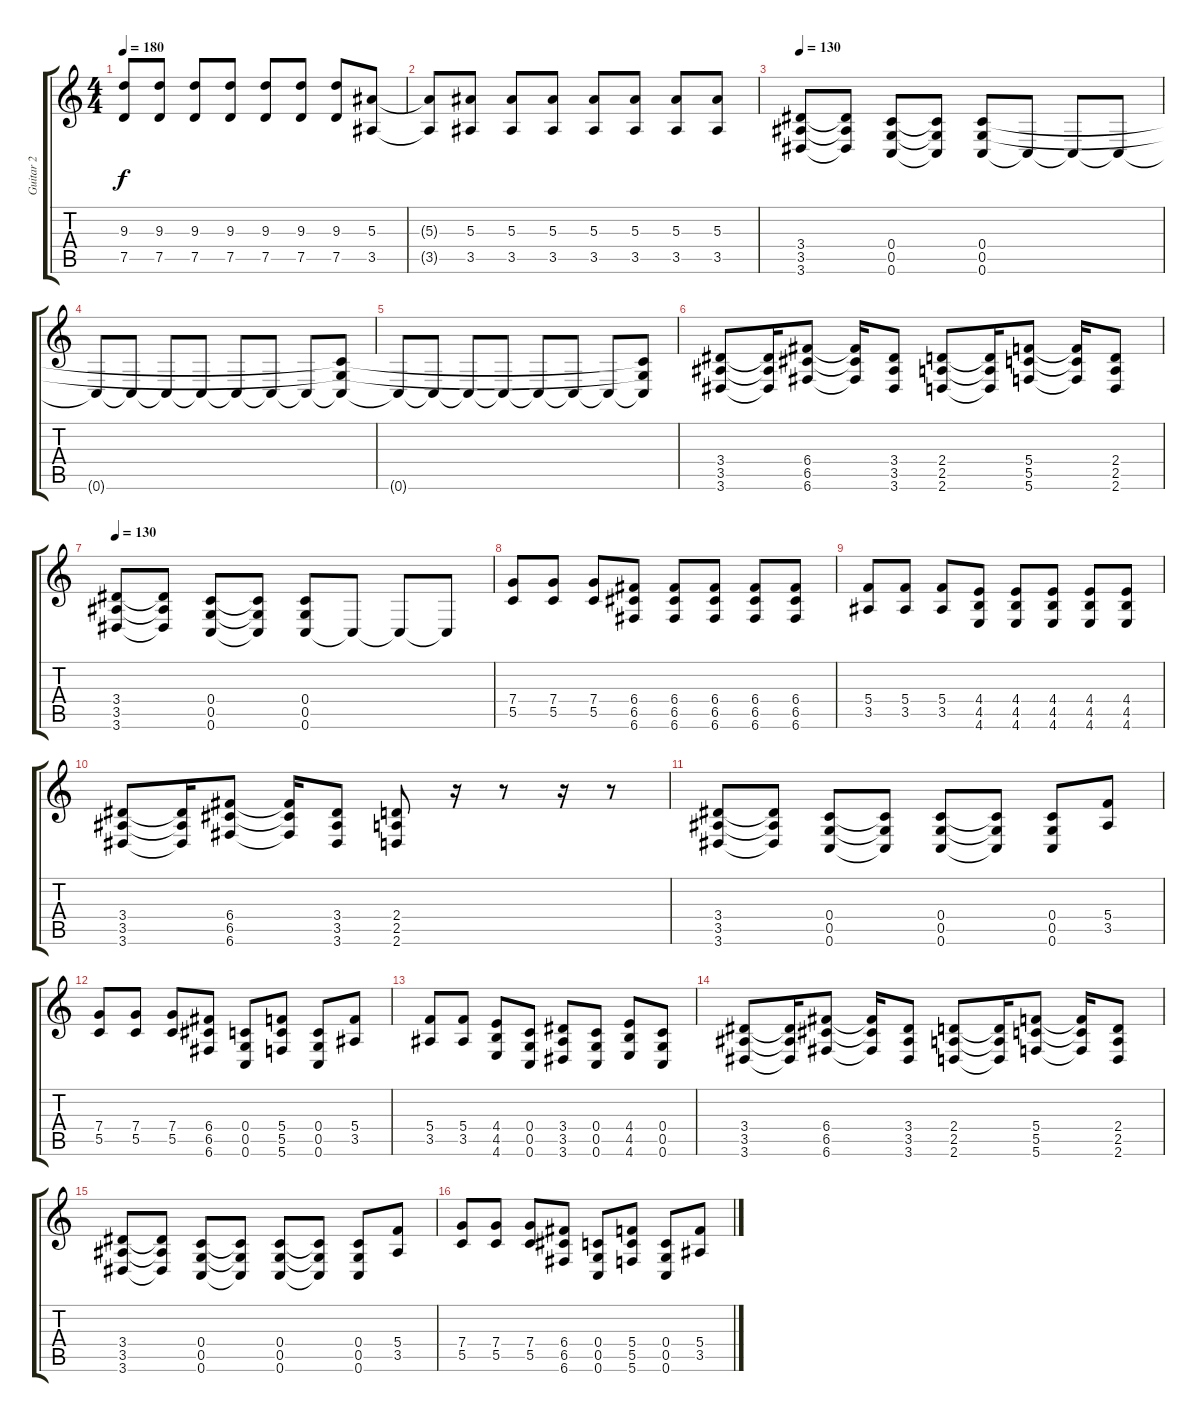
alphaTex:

\track ("Guitar 2" "Guitar 2") {instrument distortionguitar}
\staff {score tabs}
\tuning (D4 A3 F3 C3 G2 C2) {hide}
\ts (4 4)
\tempo 180
\clef g2
\ks c
(9.3{t} 7.5{t}).8{dy f} (9.3 7.5).8 (9.3 7.5).8 (9.3 7.5).8 (9.3 7.5).8 (9.3 7.5).8 (9.3 7.5).8 (5.3 3.5).8 |
(5.3{t} 3.5{t}).8 (5.3 3.5).8 (5.3 3.5).8 (5.3 3.5).8 (5.3 3.5).8 (5.3 3.5).8 (5.3 3.5).8 (5.3 3.5).8 |
\tempo 130
(3.4 3.5 3.6).8 (3.4{t} 3.5{t} 3.6{t}).8 (0.4 0.5 0.6).8 (0.4{t} 0.5{t} 0.6{t}).8 (0.4 0.5 0.6).8 0.6{t}.8 0.6{t}.8 0.6{t}.8 |
0.6{t}.8 0.6{t}.8 0.6{t}.8 0.6{t}.8 0.6{t}.8 0.6{t}.8 0.6{t}.8 (0.4{t} 0.5{t} 0.6{t}).8 |
0.6{t}.8 0.6{t}.8 0.6{t}.8 0.6{t}.8 0.6{t}.8 0.6{t}.8 0.6{t}.8 (0.4{t} 0.5{t} 0.6{t}).8 |
(3.4 3.5 3.6).8 (3.4{t} 3.5{t} 3.6{t}).16 (6.4 6.5 6.6).8 (6.4{t} 6.5{t} 6.6{t}).16 (3.4 3.5 3.6).8 (2.4 2.5 2.6).8 (2.4{t} 2.5{t} 2.6{t}).16 (5.4 5.5 5.6).8 (5.4{t} 5.5{t} 5.6{t}).16 (2.4 2.5 2.6).8 |
\tempo 130
(3.4 3.5 3.6).8 (3.4{t} 3.5{t} 3.6{t}).8 (0.4 0.5 0.6).8 (0.4{t} 0.5{t} 0.6{t}).8 (0.4 0.5 0.6).8 0.6{t}.8 0.6{t}.8 0.6{t}.8 |
(7.4 5.5).8 (7.4 5.5).8 (7.4 5.5).8 (6.4 6.5 6.6).8 (6.4 6.5 6.6).8 (6.4 6.5 6.6).8 (6.4 6.5 6.6).8 (6.4 6.5 6.6).8 |
(5.4 3.5).8 (5.4 3.5).8 (5.4 3.5).8 (4.4 4.5 4.6).8 (4.4 4.5 4.6).8 (4.4 4.5 4.6).8 (4.4 4.5 4.6).8 (4.4 4.5 4.6).8 |
(3.4 3.5 3.6).8 (3.4{t} 3.5{t} 3.6{t}).16 (6.4 6.5 6.6).8 (6.4{t} 6.5{t} 6.6{t}).16 (3.4 3.5 3.6).8 (2.4 2.5 2.6).8 r.16 r.8 r.16 r.8 |
(3.4 3.5 3.6).8 (3.4{t} 3.5{t} 3.6{t}).8 (0.4 0.5 0.6).8 (0.4{t} 0.5{t} 0.6{t}).8 (0.4 0.5 0.6).8 (0.4{t} 0.5{t} 0.6{t}).8 (0.4 0.5 0.6).8 (5.4 3.5).8 |
(7.4 5.5).8 (7.4 5.5).8 (7.4 5.5).8 (6.4 6.5 6.6).8 (0.4 0.5 0.6).8 (5.4 5.5 5.6).8 (0.4 0.5 0.6).8 (5.4 3.5).8 |
(5.4 3.5).8 (5.4 3.5).8 (4.4 4.5 4.6).8 (0.4 0.5 0.6).8 (3.4 3.5 3.6).8 (0.4 0.5 0.6).8 (4.4 4.5 4.6).8 (0.4 0.5 0.6).8 |
(3.4 3.5 3.6).8 (3.4{t} 3.5{t} 3.6{t}).16 (6.4 6.5 6.6).8 (6.4{t} 6.5{t} 6.6{t}).16 (3.4 3.5 3.6).8 (2.4 2.5 2.6).8 (2.4{t} 2.5{t} 2.6{t}).16 (5.4 5.5 5.6).8 (5.4{t} 5.5{t} 5.6{t}).16 (2.4 2.5 2.6).8 |
(3.4 3.5 3.6).8 (3.4{t} 3.5{t} 3.6{t}).8 (0.4 0.5 0.6).8 (0.4{t} 0.5{t} 0.6{t}).8 (0.4 0.5 0.6).8 (0.4{t} 0.5{t} 0.6{t}).8 (0.4 0.5 0.6).8 (5.4 3.5).8 |
(7.4 5.5).8 (7.4 5.5).8 (7.4 5.5).8 (6.4 6.5 6.6).8 (0.4 0.5 0.6).8 (5.4 5.5 5.6).8 (0.4 0.5 0.6).8 (5.4 3.5).8
